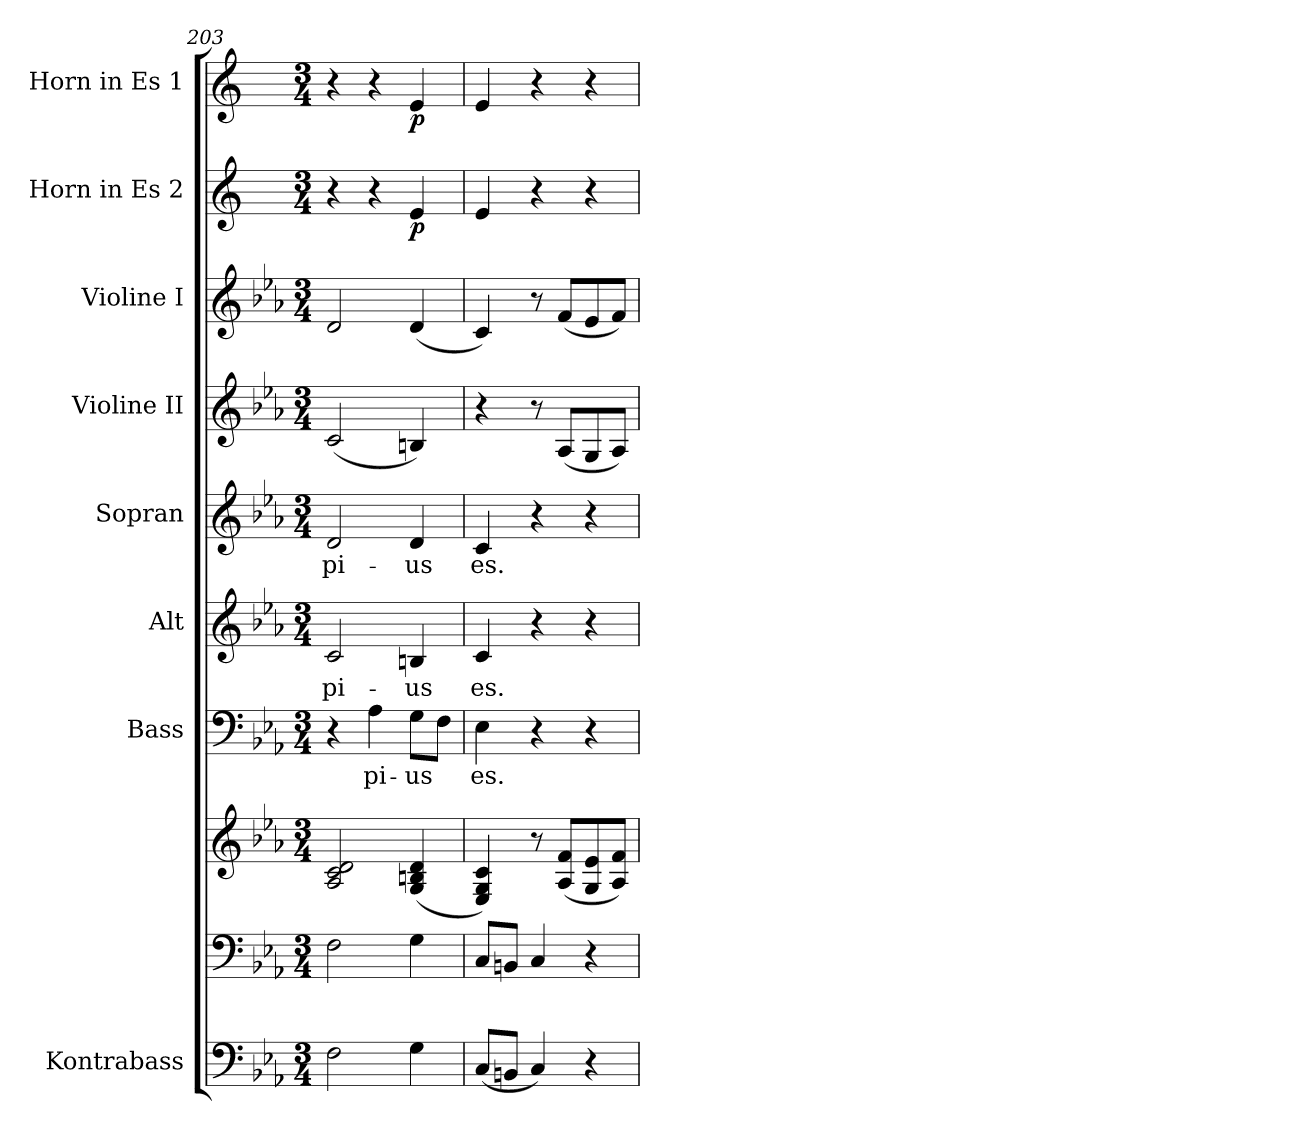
**kern	**kern	**kern	**kern	**text	**kern	**text	**kern	**text	**kern	**kern	**kern	**dynam	**kern	**dynam
*part9	*part8	*part8	*part7	*part7	*part6	*part6	*part5	*part5	*part4	*part3	*part2	*part2	*part1	*part1
*staff10	*staff9	*staff8	*staff7	*staff7	*staff6	*staff6	*staff5	*staff5	*staff4	*staff3	*staff2	*staff2	*staff1	*staff1
*I"Kontrabass	*	*	*I"Bass	*	*I"Alt	*	*I"Sopran	*	*I"Violine II	*I"Violine I	*I"Horn in Es 2	*	*I"Horn in Es 1	*
*I'Kb.	*	*	*I'B.	*	*I'A.	*	*I'S.	*	*I'Vl. II	*I'Vl. I	*	*	*	*
*clefF4	*clefF4	*clefG2	*clefF4	*	*clefG2	*	*clefG2	*	*clefG2	*clefG2	*clefG2	*	*clefG2	*
*ITrd7c12	*	*	*	*	*	*	*	*	*	*	*ITrd5c9	*	*ITrd5c9	*
*k[b-e-a-]	*k[b-e-a-]	*k[b-e-a-]	*k[b-e-a-]	*	*k[b-e-a-]	*	*k[b-e-a-]	*	*k[b-e-a-]	*k[b-e-a-]	*k[b-e-a-]	*	*k[b-e-a-]	*
*E-:	*E-:	*E-:	*E-:	*	*E-:	*	*E-:	*	*E-:	*E-:	*E-:	*	*E-:	*
*M3/4	*M3/4	*M3/4	*M3/4	*	*M3/4	*	*M3/4	*	*M3/4	*M3/4	*M3/4	*	*M3/4	*
=203	=203	=203	=203	=203	=203	=203	=203	=203	=203	=203	=203	=203	=203	=203
!	!	!	!	!	!	!LO:LY:b	!	!LO:LY:b	!	!	!	!	!	!
2FF\	2F\	2A-/ 2c/ 2d/	4r	.	2c/	pi-	2d/	pi-	(<2c/	2d/	4r	.	4r	.
!	!	!	!	!LO:LY:b	!	!	!	!	!	!	!	!	!	!
.	.	.	4A-\	pi-	.	.	.	.	.	.	4r	.	4r	.
!	!	!	!	!LO:LY:b	!	!LO:LY:b	!	!LO:LY:b	!	!	!	!LO:DY:b	!	!LO:DY:b
4GG\	4G\	(<4G/ 4Bn/ 4d/	8G\L	-us	4Bn/	-us	4d/	-us	4Bn/)	(<4d/	4G/	p	4G/	p
.	.	.	8F\J	.	.	.	.	.	.	.	.	.	.	.
=204	=204	=204	=204	=204	=204	=204	=204	=204	=204	=204	=204	=204	=204	=204
!	!	!	!	!LO:LY:b	!	!LO:LY:b	!	!LO:LY:b	!	!	!	!	!	!
(<8CC/L	8C/L	4E-/ 4G/ 4c/)	4E-\	es.	4c/	es.	4c/	es.	4r	4c/)	4G/	.	4G/	.
8BBBn/J	8BBn/J	.	.	.	.	.	.	.	.	.	.	.	.	.
4CC/)	4C/	8r	4r	.	4r	.	4r	.	8r	8r	4r	.	4r	.
.	.	(<8A-/ 8f/L	.	.	.	.	.	.	(<8A-/L	(<8f/L	.	.	.	.
4r	4r	8G/ 8e-/	4r	.	4r	.	4r	.	8G/	8e-/	4r	.	4r	.
.	.	8A-/ 8f/J)	.	.	.	.	.	.	8A-/J)	8f/J)	.	.	.	.
=	=	=	=	=	=	=	=	=	=	=	=	=	=	=
*-	*-	*-	*-	*-	*-	*-	*-	*-	*-	*-	*-	*-	*-	*-
